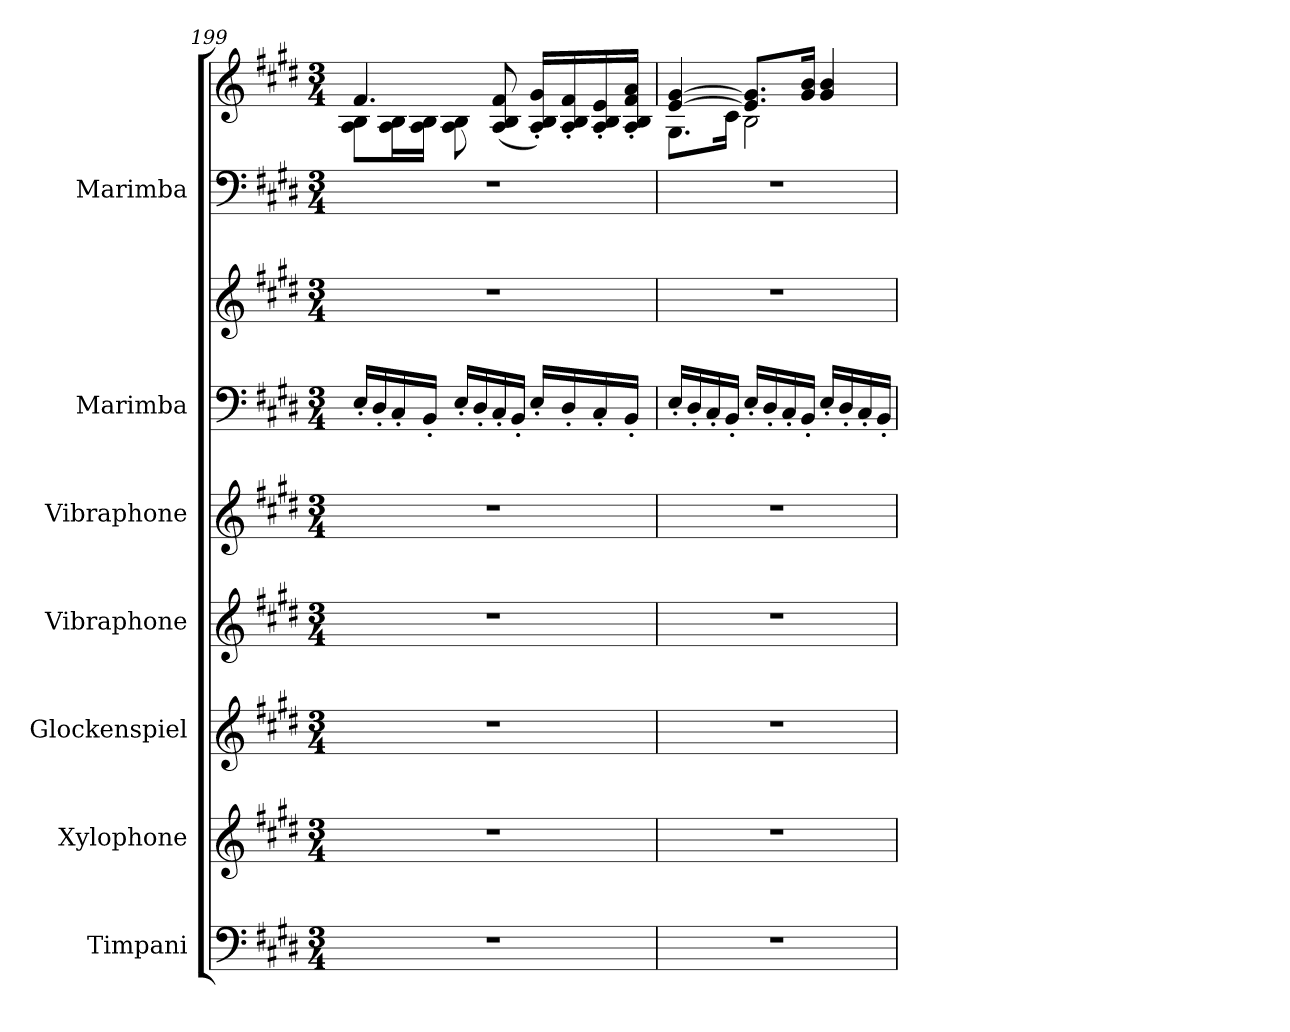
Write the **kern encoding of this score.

**kern	**kern	**kern	**kern	**kern	**kern	**kern	**kern	**kern
*part7	*part6	*part5	*part4	*part3	*part2	*part2	*part1	*part1
*staff9	*staff8	*staff7	*staff6	*staff5	*staff4	*staff3	*staff2	*staff1
*I"Timpani	*I"Xylophone	*I"Glockenspiel	*I"Vibraphone	*I"Vibraphone	*I"Marimba	*	*I"Marimba	*
*I'Timp.	*I'Xyl.	*I'Glk.	*I'Vib.	*I'Vib.	*I'Mrm.	*	*I'Mrm.	*
*clefF4	*clefG2	*clefG2	*clefG2	*clefG2	*clefF4	*clefG2	*clefF4	*clefG2
*	*ITrd-7c-12	*ITrd-14c-24	*	*	*	*	*	*
*k[f#c#g#d#]	*k[f#c#g#d#]	*k[f#c#g#d#]	*k[f#c#g#d#]	*k[f#c#g#d#]	*k[f#c#g#d#]	*k[f#c#g#d#]	*k[f#c#g#d#]	*k[f#c#g#d#]
*M3/4	*M3/4	*M3/4	*M3/4	*M3/4	*M3/4	*M3/4	*M3/4	*M3/4
=199	=199	=199	=199	=199	=199	=199	=199	=199
*	*	*	*	*	*	*	*	*^
2.r	2.r	2.r	2.r	2.r	16E'/LL	2.r	2.r	4.f#/	8A\ 8B\L
.	.	.	.	.	16D#'/	.	.	.	.
.	.	.	.	.	16C#'/	.	.	.	16A\ 16B\L
.	.	.	.	.	16BB'/JJ	.	.	.	16A\ 16B\JJ
.	.	.	.	.	16E'/LL	.	.	.	8A\ 8B\
.	.	.	.	.	16D#'/	.	.	.	.
.	.	.	.	.	16C#'/	.	.	(8A/ 8B/ 8f#/	4.ryy
.	.	.	.	.	16BB'/JJ	.	.	.	.
.	.	.	.	.	16E'/LL	.	.	16A/' 16B/' 16g#/'LL)	.
.	.	.	.	.	16D#'/	.	.	16A/' 16B/' 16f#/'	.
.	.	.	.	.	16C#'/	.	.	16A/' 16B/' 16e/'	.
.	.	.	.	.	16BB'/JJ	.	.	16A/' 16B/' 16f#/' 16a/'JJ	.
!!LO:PB:g=z	!!
=200	=200	=200	=200	=200	=200	=200	=200	=200	=200
2.r	2.r	2.r	2.r	2.r	16E'/LL	2.r	2.r	[4e/ [4g#/	8.G#\L
.	.	.	.	.	16D#'/	.	.	.	.
.	.	.	.	.	16C#'/	.	.	.	.
.	.	.	.	.	16BB'/JJ	.	.	.	16c#\Jk
.	.	.	.	.	16E'/LL	.	.	8.e/] 8.g#/]L	2B\
.	.	.	.	.	16D#'/	.	.	.	.
.	.	.	.	.	16C#'/	.	.	.	.
.	.	.	.	.	16BB'/JJ	.	.	16g#/ 16b/Jk	.
.	.	.	.	.	16E'/LL	.	.	4g#/ 4b/	.
.	.	.	.	.	16D#'/	.	.	.	.
.	.	.	.	.	16C#'/	.	.	.	.
.	.	.	.	.	16BB'/JJ	.	.	.	.
*	*	*	*	*	*	*	*	*v	*v
=	=	=	=	=	=	=	=	=
*-	*-	*-	*-	*-	*-	*-	*-	*-
